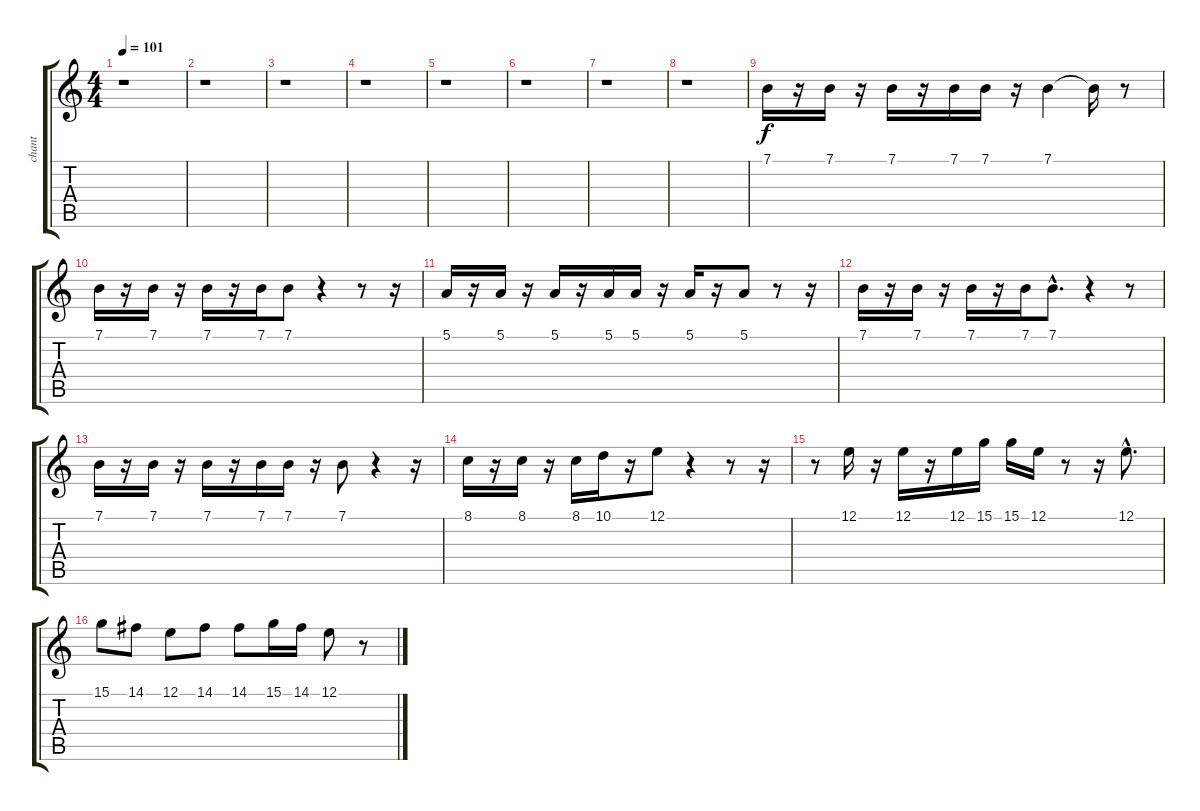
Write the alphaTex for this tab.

\track ("chant" "chant") {instrument trumpet}
\staff {score tabs}
\tuning (E4 B3 G3 D3 A2 E2) {hide}
\ts (4 4)
\tempo 101
\clef g2
\ks c
r.1{dy f instrument trumpet} |
r.1 |
r.1 |
r.1 |
r.1 |
r.1 |
r.1 |
r.1 |
7.1.16 r.16 7.1.16 r.16 7.1.16 r.16 7.1.16 7.1.16 r.16 7.1.4 7.1{t}.16 r.8 |
7.1.16 r.16 7.1.16 r.16 7.1.16 r.16 7.1.16 7.1.8 r.4 r.8 r.16 |
5.1.16 r.16 5.1.16 r.16 5.1.16 r.16 5.1.16 5.1.16 r.16 5.1.16 r.16 5.1.8 r.8 r.16 |
7.1.16 r.16 7.1.16 r.16 7.1.16 r.16 7.1.16 7.1{hac}.8{d} r.4 r.8 |
7.1.16 r.16 7.1.16 r.16 7.1.16 r.16 7.1.16 7.1.16 r.16 7.1.8 r.4 r.16 |
8.1.16 r.16 8.1.16 r.16 8.1.16 10.1.16 r.16 12.1.8 r.4 r.8 r.16 |
r.8 12.1.16 r.16 12.1.16 r.16 12.1.16 15.1.16 15.1.16 12.1.16 r.8 r.16 12.1{hac}.8{d} |
15.1.8 14.1.8 12.1.8 14.1.8 14.1.8 15.1.16 14.1.16 12.1.8 r.8
